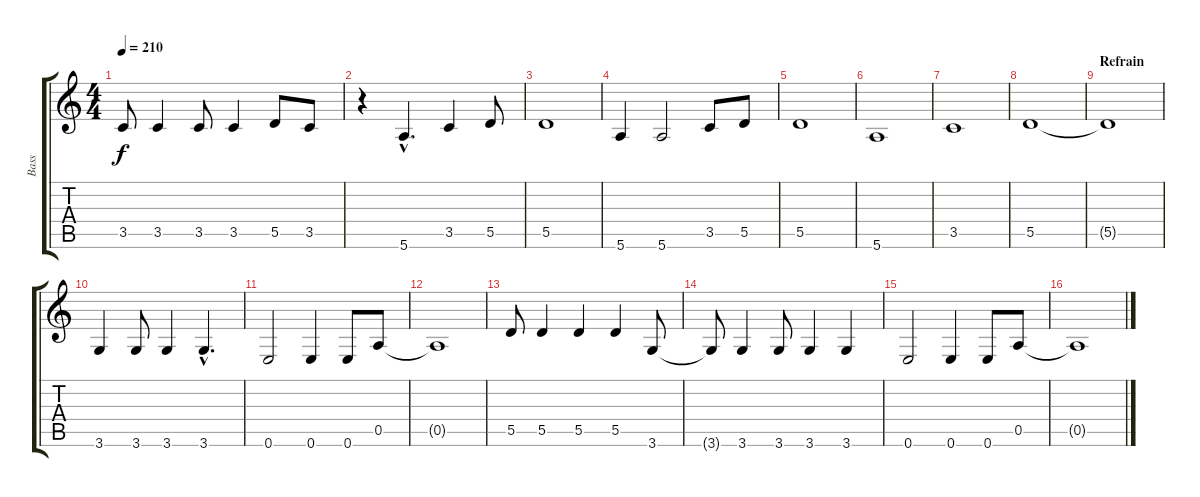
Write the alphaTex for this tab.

\track ("Bass" "Bass") {instrument electricbasspick}
\staff {score tabs}
\tuning (E4 B3 G3 D3 A2 E2) {hide}
\ts (4 4)
\tempo 210
\clef g2
\ks c
3.5{t}.8{dy f} 3.5.4 3.5.8 3.5.4 5.5.8 3.5.8 |
r.4 5.6{hac}.4{d} 3.5.4 5.5.8 |
5.5.1 |
5.6.4 5.6.2 3.5.8 5.5.8 |
5.5.1 |
5.6.1 |
3.5.1 |
5.5.1 |
\section ("" "Refrain")
5.5{t}.1 |
3.6.4 3.6.8 3.6.4 3.6{hac}.4{d} |
0.6.2 0.6.4 0.6.8 0.5.8 |
0.5{t}.1 |
5.5.8 5.5.4 5.5.4 5.5.4 3.6.8 |
3.6{t}.8 3.6.4 3.6.8 3.6.4 3.6.4 |
0.6.2 0.6.4 0.6.8 0.5.8 |
0.5{t}.1
